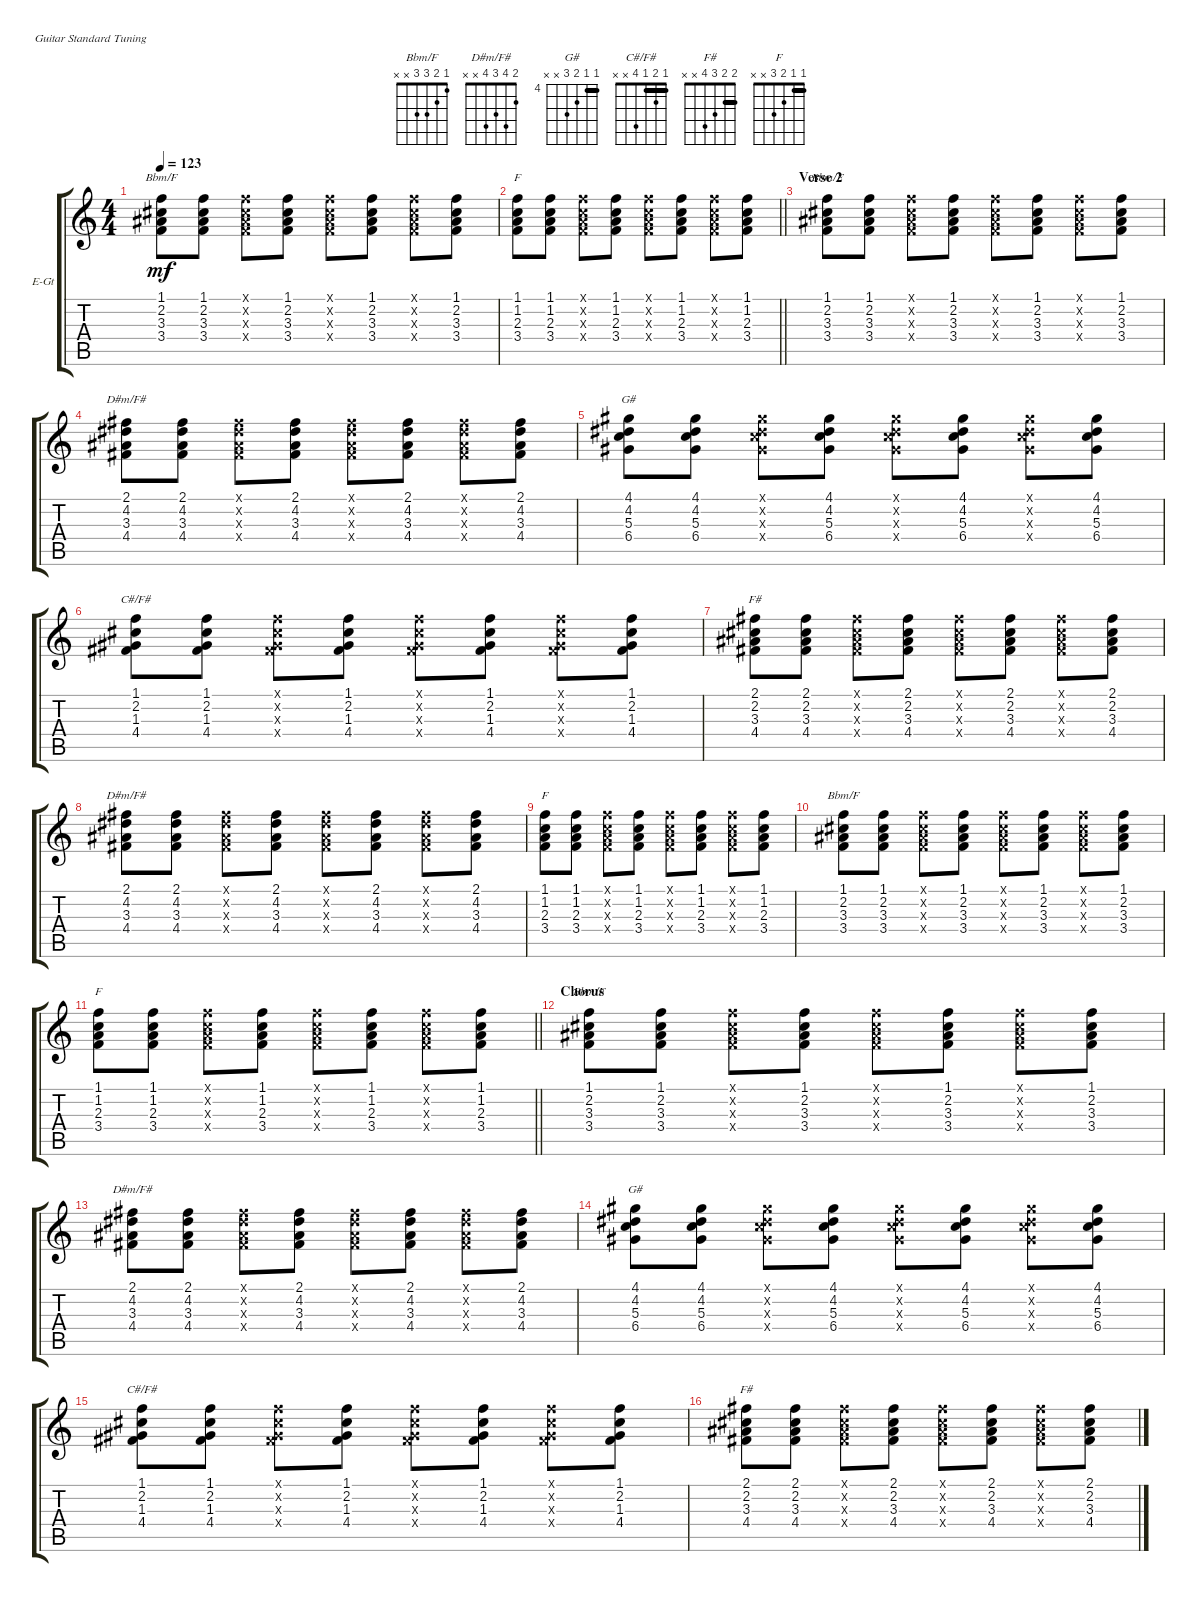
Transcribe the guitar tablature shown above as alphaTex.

\defaultSystemsLayout 4
\bracketExtendMode groupsimilarinstruments
\firstSystemTrackNameOrientation horizontal
\otherSystemsTrackNameOrientation horizontal
\track ("Guitar 3" "E-Gt") {instrument electricguitarclean}
\staff {score tabs}
\tuning (E4 B3 G3 D3 A2 E2)
\chord ("Bbm/F" 1 2 3 3 x x)
\chord ("D#m/F#" 2 4 3 4 x x)
\chord ("G#" 4 4 5 6 x x) {firstfret 4 barre 4}
\chord ("C#/F#" 1 2 1 4 x x) {barre 1}
\chord ("F#" 2 2 3 4 x x) {barre 2}
\chord ("F" 1 1 2 3 x x) {barre 1}
\ts (4 4)
\tempo 123
\clef g2
\scale
0.333333
\ks c
(3.4 3.3 2.2 1.1).8{ch "Bbm/F" dy mf} (1.1 2.2 3.3 3.4).8 (3.4{x} 3.3{x} 2.2{x} 1.1{x}).8 (1.1 2.2 3.3 3.4).8 (3.4{x} 3.3{x} 2.2{x} 1.1{x}).8 (1.1 2.2 3.3 3.4).8 (1.1{x} 2.2{x} 3.3{x} 3.4{x}).8 (3.4 3.3 2.2 1.1).8 |
\scale
0.333333
\barLineRight lightlight
(3.4 2.3 1.2 1.1).8{ch "F"} (1.1 1.2 2.3 3.4).8 (3.4{x} 2.3{x} 1.2{x} 1.1{x}).8 (1.1 1.2 2.3 3.4).8 (3.4{x} 2.3{x} 1.2{x} 1.1{x}).8 (1.1 1.2 2.3 3.4).8 (3.4{x} 2.3{x} 1.2{x} 1.1{x}).8 (1.1 1.2 2.3 3.4).8 |
\section ("" "Verse 2")
\scale
0.333333 (3.4 3.3 2.2 1.1).8{ch "Bbm/F"} (1.1 2.2 3.3 3.4).8 (3.4{x} 3.3{x} 2.2{x} 1.1{x}).8 (1.1 2.2 3.3 3.4).8 (3.4{x} 3.3{x} 2.2{x} 1.1{x}).8 (1.1 2.2 3.3 3.4).8 (1.1{x} 2.2{x} 3.3{x} 3.4{x}).8 (3.4 3.3 2.2 1.1).8 |
\scale
0.333333 (4.4 3.3 4.2 2.1).8{ch "D#m/F#"} (2.1 4.2 3.3 4.4).8 (2.1{x} 4.2{x} 3.3{x} 4.4{x}).8 (2.1 4.2 3.3 4.4).8 (2.1{x} 4.2{x} 3.3{x} 4.4{x}).8 (4.4 3.3 4.2 2.1).8 (2.1{x} 4.2{x} 3.3{x} 4.4{x}).8 (4.4 3.3 4.2 2.1).8 |
\scale
0.333333 (6.4 5.3 4.2 4.1).8{ch "G#"} (4.1 4.2 5.3 6.4).8 (6.4{x} 5.3{x} 4.2{x} 4.1{x}).8 (4.1 4.2 5.3 6.4).8 (6.4{x} 5.3{x} 4.2{x} 4.1{x}).8 (4.1 4.2 5.3 6.4).8 (6.4{x} 5.3{x} 4.2{x} 4.1{x}).8 (4.1 4.2 5.3 6.4).8 |
\scale
0.333333 (4.4 1.3 2.2 1.1).8{ch "C#/F#"} (1.1 2.2 1.3 4.4).8 (4.4{x} 1.3{x} 2.2{x} 1.1{x}).8 (1.1 2.2 1.3 4.4).8 (4.4{x} 1.3{x} 2.2{x} 1.1{x}).8 (1.1 2.2 1.3 4.4).8 (4.4{x} 1.3{x} 2.2{x} 1.1{x}).8 (1.1 2.2 1.3 4.4).8 |
\scale
0.333333 (4.4 3.3 2.2 2.1).8{ch "F#"} (2.1 2.2 3.3 4.4).8 (4.4{x} 3.3{x} 2.2{x} 2.1{x}).8 (2.1 2.2 3.3 4.4).8 (4.4{x} 3.3{x} 2.2{x} 2.1{x}).8 (2.1 2.2 3.3 4.4).8 (4.4{x} 3.3{x} 2.2{x} 2.1{x}).8 (2.1 2.2 3.3 4.4).8 |
\scale
0.333333 (4.4 3.3 4.2 2.1).8{ch "D#m/F#"} (2.1 4.2 3.3 4.4).8 (2.1{x} 4.2{x} 3.3{x} 4.4{x}).8 (2.1 4.2 3.3 4.4).8 (2.1{x} 4.2{x} 3.3{x} 4.4{x}).8 (4.4 3.3 4.2 2.1).8 (2.1{x} 4.2{x} 3.3{x} 4.4{x}).8 (4.4 3.3 4.2 2.1).8 |
\scale
0.333333 (3.4 2.3 1.2 1.1).8{ch "F"} (1.1 1.2 2.3 3.4).8 (3.4{x} 2.3{x} 1.2{x} 1.1{x}).8 (1.1 1.2 2.3 3.4).8 (3.4{x} 2.3{x} 1.2{x} 1.1{x}).8 (1.1 1.2 2.3 3.4).8 (3.4{x} 2.3{x} 1.2{x} 1.1{x}).8 (1.1 1.2 2.3 3.4).8 |
\scale
0.333333 (3.4 3.3 2.2 1.1).8{ch "Bbm/F"} (1.1 2.2 3.3 3.4).8 (3.4{x} 3.3{x} 2.2{x} 1.1{x}).8 (1.1 2.2 3.3 3.4).8 (3.4{x} 3.3{x} 2.2{x} 1.1{x}).8 (1.1 2.2 3.3 3.4).8 (1.1{x} 2.2{x} 3.3{x} 3.4{x}).8 (3.4 3.3 2.2 1.1).8 |
\scale
0.333333
\barLineRight lightlight
(3.4 2.3 1.2 1.1).8{ch "F"} (1.1 1.2 2.3 3.4).8 (3.4{x} 2.3{x} 1.2{x} 1.1{x}).8 (1.1 1.2 2.3 3.4).8 (3.4{x} 2.3{x} 1.2{x} 1.1{x}).8 (1.1 1.2 2.3 3.4).8 (3.4{x} 2.3{x} 1.2{x} 1.1{x}).8 (1.1 1.2 2.3 3.4).8 |
\section ("" "Chorus")
\scale
0.333333 (3.4 3.3 2.2 1.1).8{ch "Bbm/F"} (1.1 2.2 3.3 3.4).8 (3.4{x} 3.3{x} 2.2{x} 1.1{x}).8 (1.1 2.2 3.3 3.4).8 (3.4{x} 3.3{x} 2.2{x} 1.1{x}).8 (1.1 2.2 3.3 3.4).8 (1.1{x} 2.2{x} 3.3{x} 3.4{x}).8 (3.4 3.3 2.2 1.1).8 |
\scale
0.333333 (4.4 3.3 4.2 2.1).8{ch "D#m/F#"} (2.1 4.2 3.3 4.4).8 (2.1{x} 4.2{x} 3.3{x} 4.4{x}).8 (2.1 4.2 3.3 4.4).8 (2.1{x} 4.2{x} 3.3{x} 4.4{x}).8 (4.4 3.3 4.2 2.1).8 (2.1{x} 4.2{x} 3.3{x} 4.4{x}).8 (4.4 3.3 4.2 2.1).8 |
\scale
0.333333 (6.4 5.3 4.2 4.1).8{ch "G#"} (4.1 4.2 5.3 6.4).8 (6.4{x} 5.3{x} 4.2{x} 4.1{x}).8 (4.1 4.2 5.3 6.4).8 (6.4{x} 5.3{x} 4.2{x} 4.1{x}).8 (4.1 4.2 5.3 6.4).8 (6.4{x} 5.3{x} 4.2{x} 4.1{x}).8 (4.1 4.2 5.3 6.4).8 |
\scale
0.333333 (4.4 1.3 2.2 1.1).8{ch "C#/F#"} (1.1 2.2 1.3 4.4).8 (4.4{x} 1.3{x} 2.2{x} 1.1{x}).8 (1.1 2.2 1.3 4.4).8 (4.4{x} 1.3{x} 2.2{x} 1.1{x}).8 (1.1 2.2 1.3 4.4).8 (4.4{x} 1.3{x} 2.2{x} 1.1{x}).8 (1.1 2.2 1.3 4.4).8 |
\scale
0.333333 (4.4 3.3 2.2 2.1).8{ch "F#"} (2.1 2.2 3.3 4.4).8 (4.4{x} 3.3{x} 2.2{x} 2.1{x}).8 (2.1 2.2 3.3 4.4).8 (4.4{x} 3.3{x} 2.2{x} 2.1{x}).8 (2.1 2.2 3.3 4.4).8 (4.4{x} 3.3{x} 2.2{x} 2.1{x}).8 (2.1 2.2 3.3 4.4).8
